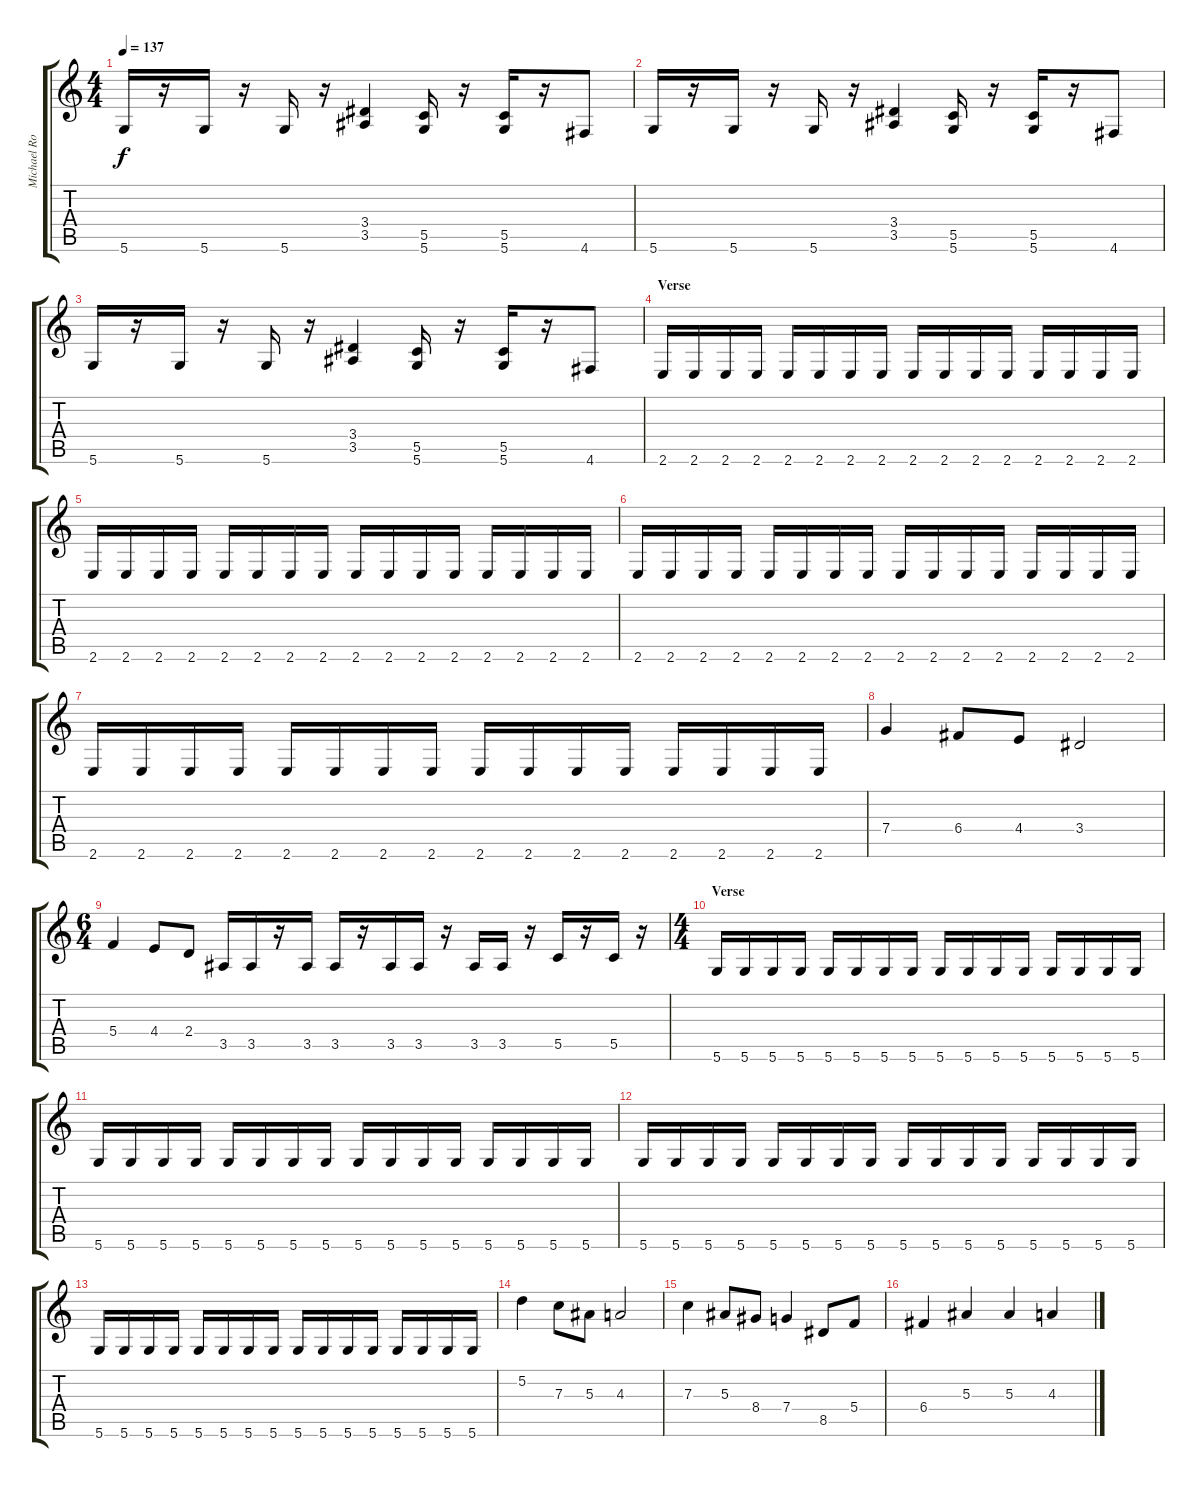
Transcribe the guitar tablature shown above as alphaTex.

\track ("Michael Romeo Lead" "Michael Ro") {instrument distortionguitar}
\staff {score tabs}
\tuning (D4 A3 F3 C3 G2 D2) {hide}
\ts (4 4)
\tempo 137
\clef g2
\ks c
5.6.16{dy f} r.16 5.6.16 r.16 5.6.16 r.16 (3.4 3.5).4 (5.5 5.6).16 r.16 (5.5 5.6).16 r.16 4.6.8 |
5.6.16 r.16 5.6.16 r.16 5.6.16 r.16 (3.4 3.5).4 (5.5 5.6).16 r.16 (5.5 5.6).16 r.16 4.6.8 |
5.6.16 r.16 5.6.16 r.16 5.6.16 r.16 (3.4 3.5).4 (5.5 5.6).16 r.16 (5.5 5.6).16 r.16 4.6.8 |
\section ("" "Verse")
2.6.16 2.6.16 2.6.16 2.6.16 2.6.16 2.6.16 2.6.16 2.6.16 2.6.16 2.6.16 2.6.16 2.6.16 2.6.16 2.6.16 2.6.16 2.6.16 |
2.6.16 2.6.16 2.6.16 2.6.16 2.6.16 2.6.16 2.6.16 2.6.16 2.6.16 2.6.16 2.6.16 2.6.16 2.6.16 2.6.16 2.6.16 2.6.16 |
2.6.16 2.6.16 2.6.16 2.6.16 2.6.16 2.6.16 2.6.16 2.6.16 2.6.16 2.6.16 2.6.16 2.6.16 2.6.16 2.6.16 2.6.16 2.6.16 |
2.6.16 2.6.16 2.6.16 2.6.16 2.6.16 2.6.16 2.6.16 2.6.16 2.6.16 2.6.16 2.6.16 2.6.16 2.6.16 2.6.16 2.6.16 2.6.16 |
7.4.4 6.4.8 4.4.8 3.4.2 |
\ts (6 4)
5.4.4 4.4.8 2.4.8 3.5.16 3.5.16 r.16 3.5.16 3.5.16 r.16 3.5.16 3.5.16 r.16 3.5.16 3.5.16 r.16 5.5.16 r.16 5.5.16 r.16 |
\ts (4 4)
\section ("" "Verse")
5.6.16 5.6.16 5.6.16 5.6.16 5.6.16 5.6.16 5.6.16 5.6.16 5.6.16 5.6.16 5.6.16 5.6.16 5.6.16 5.6.16 5.6.16 5.6.16 |
5.6.16 5.6.16 5.6.16 5.6.16 5.6.16 5.6.16 5.6.16 5.6.16 5.6.16 5.6.16 5.6.16 5.6.16 5.6.16 5.6.16 5.6.16 5.6.16 |
5.6.16 5.6.16 5.6.16 5.6.16 5.6.16 5.6.16 5.6.16 5.6.16 5.6.16 5.6.16 5.6.16 5.6.16 5.6.16 5.6.16 5.6.16 5.6.16 |
5.6.16 5.6.16 5.6.16 5.6.16 5.6.16 5.6.16 5.6.16 5.6.16 5.6.16 5.6.16 5.6.16 5.6.16 5.6.16 5.6.16 5.6.16 5.6.16 |
5.2.4 7.3.8 5.3.8 4.3.2 |
7.3.4 5.3.8 8.4.8 7.4.4 8.5.8 5.4.8 |
6.4.4 5.3.4 5.3.4 4.3.4
